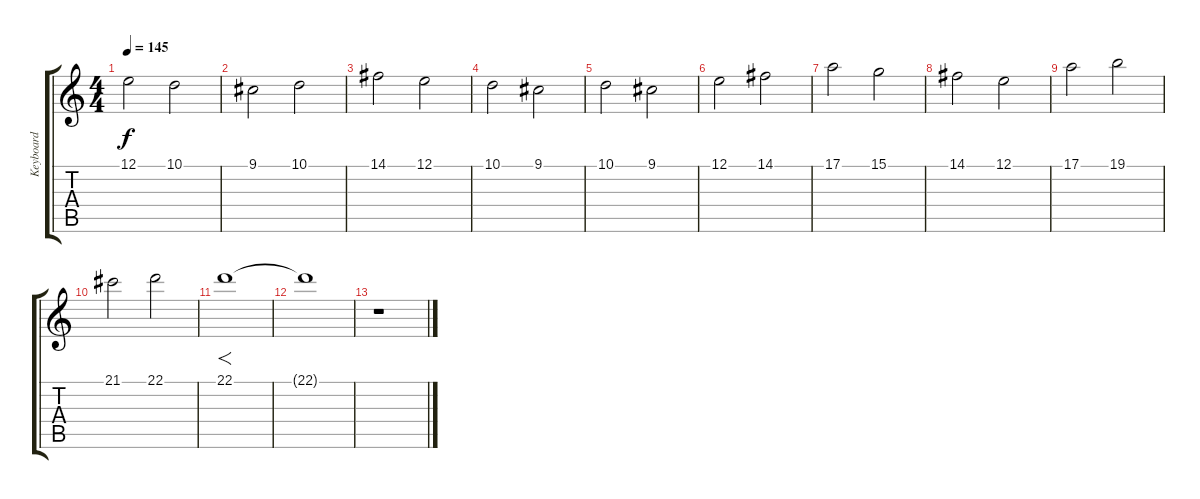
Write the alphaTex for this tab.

\track ("Keyboard" "Keyboard") {instrument lead6voice}
\staff {score tabs}
\tuning (E4 B3 G3 D3 A2 E2) {hide}
\ts (4 4)
\tempo 145
\clef g2
\ks c
12.1.2{dy f} 10.1.2 |
9.1.2 10.1.2 |
14.1.2 12.1.2 |
10.1.2 9.1.2 |
10.1.2 9.1.2 |
12.1.2 14.1.2 |
17.1.2 15.1.2 |
14.1.2 12.1.2 |
17.1.2 19.1.2 |
21.1.2 22.1.2 |
22.1.1{f} |
22.1{t}.1 |
r.1
